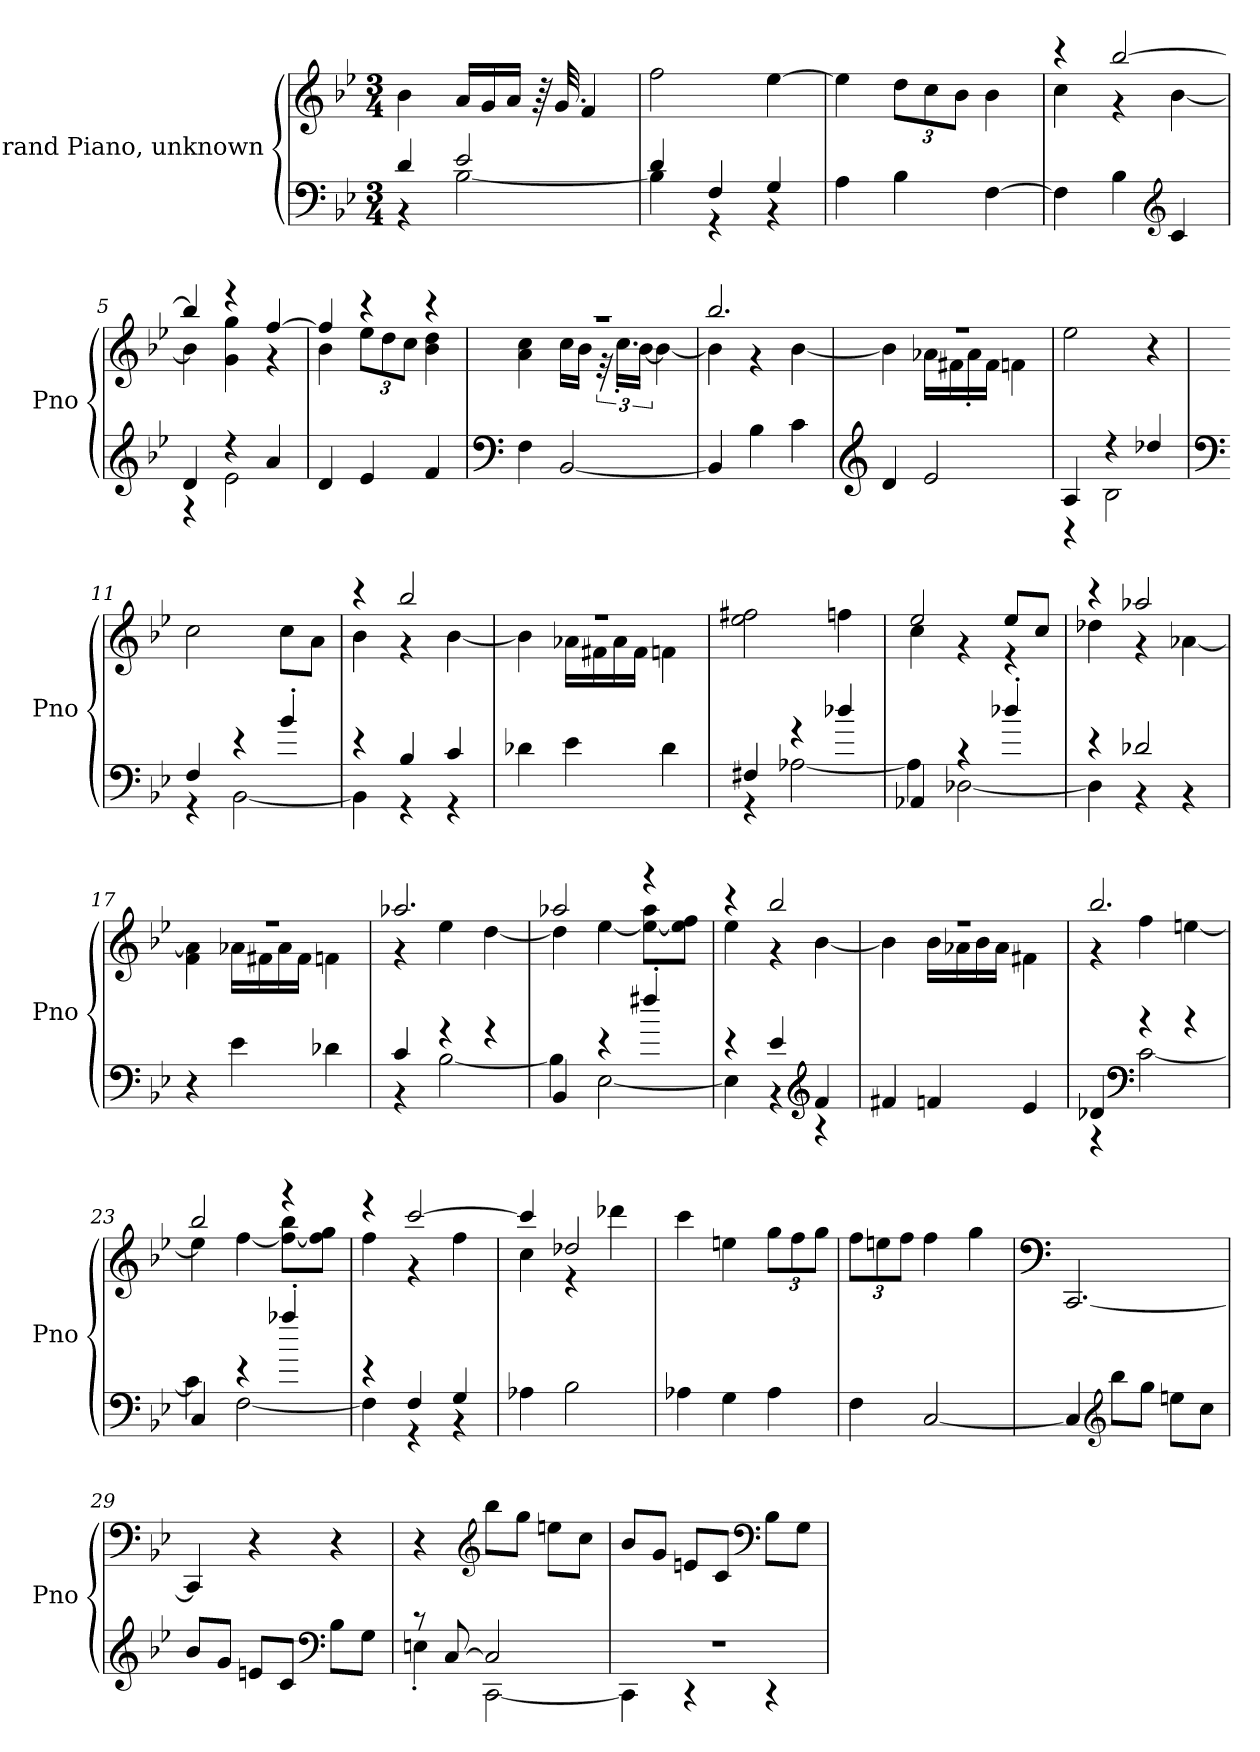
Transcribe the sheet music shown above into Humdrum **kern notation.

**kern	**kern
*part1	*part1
*staff2	*staff1
*I"Grand Piano, unknown	*
*I'Pno	*
*clefF4	*clefG2
*k[b-e-]	*k[b-e-]
*M3/4	*M3/4
*MM189	*MM189
=1	=1
*^	*
4d/	4r	4b-\
2e-/	[2B-\	16a/LL
.	.	16g/
.	.	16a/JJ
.	.	64r
.	.	32.g/
.	.	4f/
=2	=2	=2
4d/	4B-\]	2ff\
4F/	4r	.
4G/	4r	[4ee-\
*v	*v	*
=3	=3
4A\	4ee-\]
*	*Xbrackettup
4B-\	12dd\L
.	12cc\
.	12b-\J
[4F\	4b-\
=4	=4
*	*^
4F\]	4r	4cc\
4B-\	[2bb-/	4r
*clefG2	*	*
4c/	.	[4b-\
=5	=5	=5
*^	*	*
4d/	4r	4bb-/]	4b-\]
4r	2e-\	4r	4g\ 4gg\
4a/	.	[4ff/	4r
*v	*v	*	*
=6	=6	=6
4d/	4ff/]	4b-\
4e-/	4r	12ee-\L
.	.	12dd\
.	.	12cc\J
4f/	4r	4b-\ 4dd\
=7	=7	=7
*clefF4	*	*
4F\	2.r	4a\ 4cc\
[2BB-/	.	16cc\LL
.	.	16b-\JJ
*	*	*brackettup
.	.	48r
.	.	24.cc'\LL
.	.	[24b-\JJ
.	.	4b-\_
!!LO:LB:g=z	!!
=8	=8	=8
4BB-/]	2.bb-/	4b-\]
4B-\	.	4r
4c\	.	[4b-\
=9	=9	=9
*clefG2	*	*
4d/	2.r	4b-\]
2e-/	.	16a-X\LL
.	.	16f#X\
.	.	16a-'\
.	.	16f#\JJ
.	.	4fn\
*	*v	*v
=10	=10
*^	*
4A/	4r	2ee-\
4r	2B-\	.
4dd-X/	.	4r
=11	=11	=11
*clefF4	*	*
4F/	4r	2cc\
4r	[2BB-\	.
4b-'/	.	8cc\L
.	.	8a\J
=12	=12	=12
*	*	*^
4r	4BB-\]	4r	4b-\
4B-/	4r	2bb-/	4r
4c/	4r	.	[4b-\
*v	*v	*	*
=13	=13	=13
4d-X\	2.r	4b-\]
4e-\	.	16a-X\LL
.	.	16f#X\
.	.	16a-\
.	.	16f#\JJ
4d-\	.	4fn\
*	*v	*v
=14	=14
*^	*
4F#X/	4r	2ee-\ 2ff#X\
4r	[2A-X\	.
4dd-X/	.	4ffn\
!!LO:LB:g=z
=15	=15	=15
*	*	*^
4AA-X/	4A-\]	2ee-/	4cc\
4r	[2D-X\	.	4r
4dd-X'/	.	8ee-/L	4r
.	.	8cc/J	.
=16	=16	=16	=16
4r	4D-\]	4r	4dd-X\
2d-X/	4r	2aa-X/	4r
.	4r	.	[4a-X\
*v	*v	*	*
=17	=17	=17
4r	2.r	4f\ 4a-\]
4e-\	.	16a-X\LL
.	.	16f#X\
.	.	16a-\
.	.	16f#\JJ
4d-X\	.	4fn\
=18	=18	=18
*^	*	*
4c/	4r	2.aa-X/	4r
4r	[2B-\	.	4ee-\
4r	.	.	[4dd\
=19	=19	=19	=19
4BB-/	4B-\]	2aa-X/	4dd\]
4r	[2E-\	.	[4ee-\
4ff#X'/	.	4r	8ee-\_ 8aa-\L
.	.	.	8ee-\] 8ff\J
=20	=20	=20	=20
4r	4E-\]	4r	4ee-\
4e-/	4r	2bb-/	4r
*clefG2	*	*	*
4f/	4r	.	[4b-\
*v	*v	*	*
!!LO:LB:g=z	!!
=21	=21	=21
4f#X/	2.r	4b-\]
4fn/	.	16b-\LL
.	.	16a-X\
.	.	16b-\
.	.	16a-\JJ
4e-/	.	4f#X\
=22	=22	=22
*^	*	*
4d-X/	4r	2.bb-/	4r
*clefF4	*	*	*
4r	[2c\	.	4ff\
4r	.	.	[4een\
=23	=23	=23	=23
4C/	4c\]	2bb-/	4ee\]
4r	[2F\	.	[4ff\
4aa-X'/	.	4r	8ff\_ 8bb-\L
.	.	.	8ff\] 8gg\J
=24	=24	=24	=24
4r	4F\]	4r	4ff\
4F/	4r	[2ccc/	4r
4G/	4r	.	4ff\
*v	*v	*	*
=25	=25	=25
4A-X\	4ccc/]	4cc\
2B-\	2dd-X/	4r
.	.	4ddd-X\
*	*v	*v
=26	=26
4A-X\	4ccc\
4G\	4een\
*	*Xbrackettup
4A-\	12gg\L
.	12ff\
.	12gg\J
=27	=27
4F\	12ff\L
.	12een\
.	12ff\J
[2C/	4ff\
.	4gg\
!!LO:LB:g=z
=28	=28
*	*clefF4
4C/]	[2.CC/
*clefG2	*
8bb-\L	.
8gg\J	.
8een\L	.
8cc\J	.
=29	=29
8b-/L	4CC/]
8g/J	.
8en/L	4r
8c/J	.
*clefF4	*
8B-\L	4r
8G\J	.
=30	=30
*^	*
8r	4En'\	4r
[8C/	.	.
*	*	*clefG2
2C/]	[2CC\	8bb-\L
.	.	8gg\J
.	.	8een\L
.	.	8cc\J
=31	=31	=31
2.r	4CC\]	8b-/L
.	.	8g/J
.	4r	8en/L
.	.	8c/J
*	*	*clefF4
.	4r	8B-\L
.	.	8G\J
*v	*v	*
=	=
*-	*-
